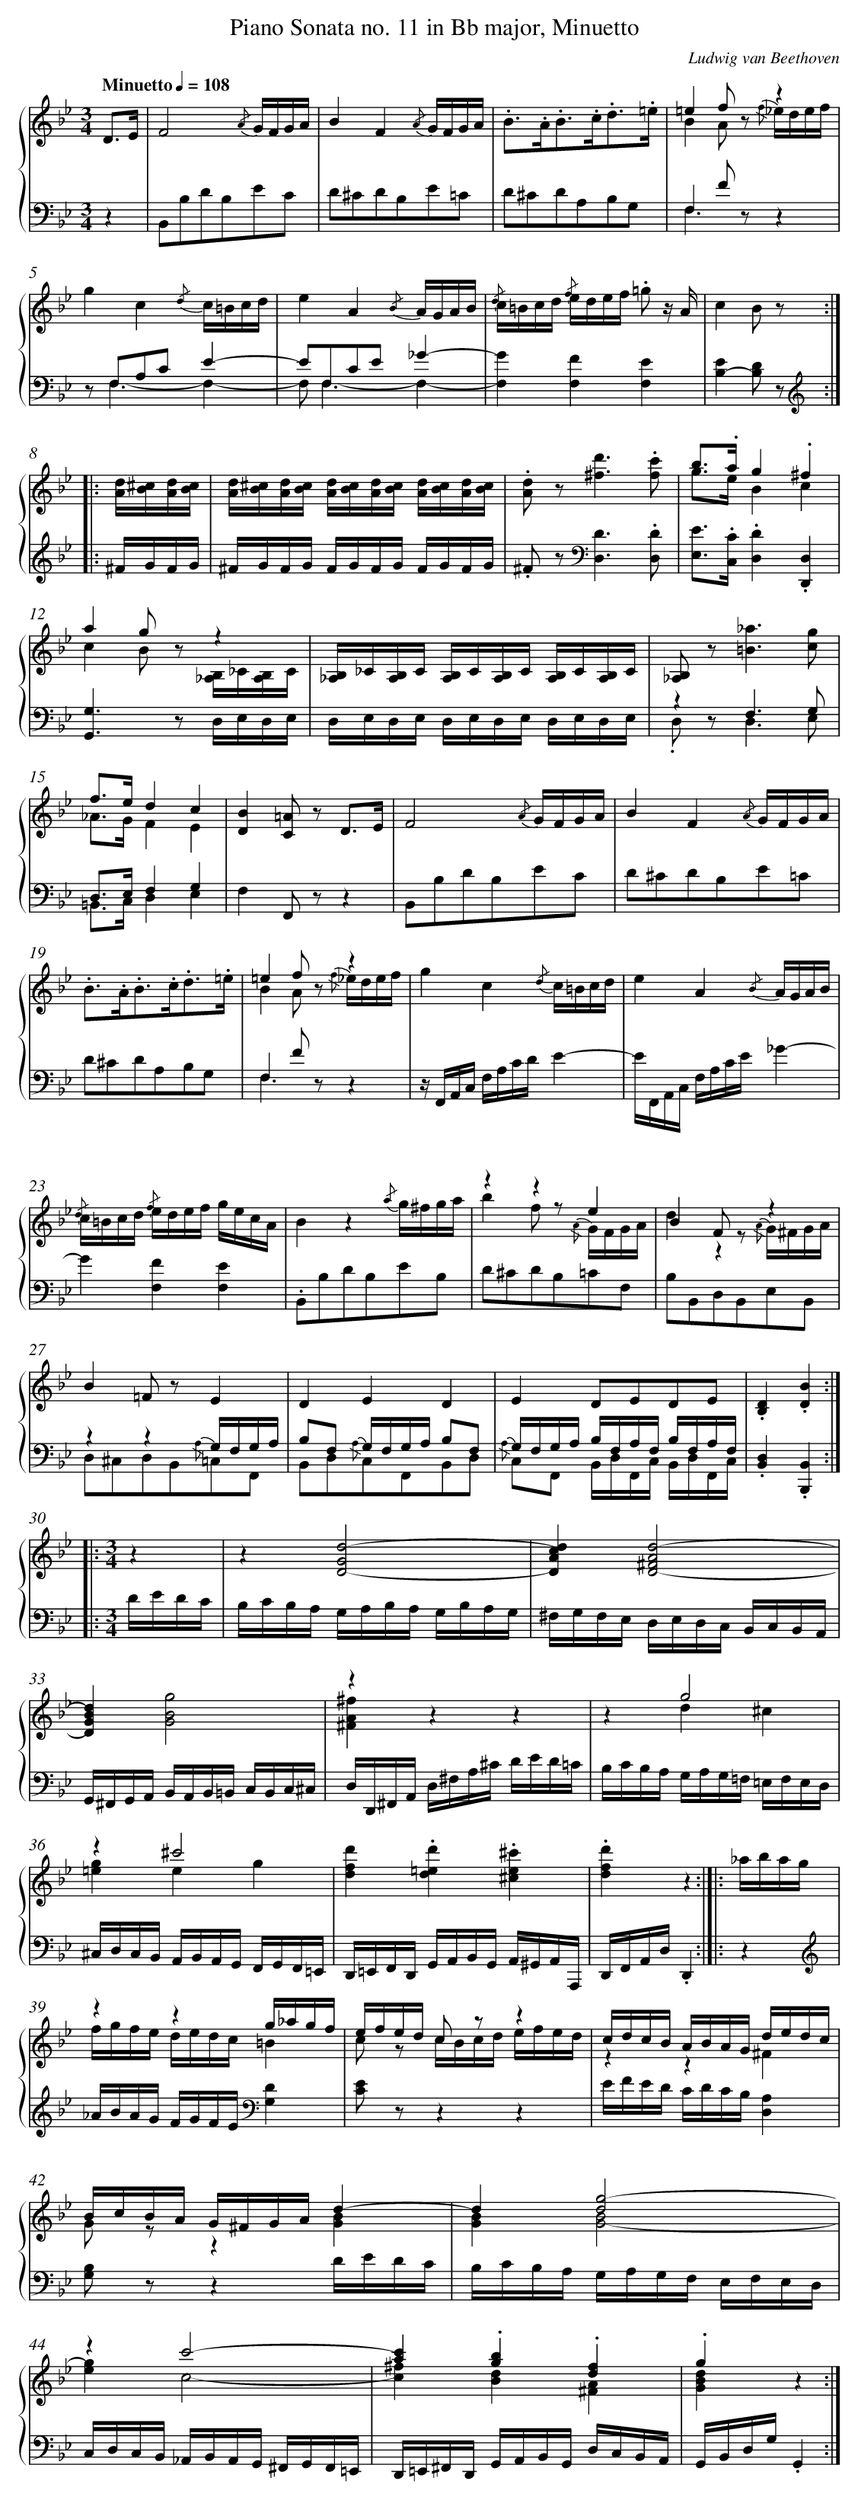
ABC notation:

X:1
T: Piano Sonata no. 11 in B\b major, Minuetto
C: Ludwig van Beethoven
L: 1/16
M: 3/4
Q: "Minuetto" 1/4=108
%%staves {1 2}
V: 1 clef=treble
V: 2 clef=bass
K: Bb
[V:1] D3E [I:setbarnb 1]|
[V:2] z4 |
[V:1] F8{/A} GFGA |
[V:2] B,,2B,2D2B,2E2C2 |
[V:1] B4F4{/A} GFGA |
[V:2] D2^C2D2B,2E2=C2 |
[V:1] .B2>.A2.B2>.c2.d3.=e |
[V:2] D2^C2D2A,2B,2G,2 |
[V:1] =e4f2 z2z4 & B4A2 z2 {/f} _edef |
[V:2] F,4F2 z2z4 & F,4>z4z4 |
[V:1] g4c4{/d} c=Bcd |
[V:2] z2 F,2A,2C2E4- & z4<F,4-F,4- |
[V:1] e4A4{/B} AGAB |
[V:2] E2F,2C2E2_G4- & F,4<F,4-F,4- |
[V:1] {/d} c=Bcd {/f} edef .=g2 z A |
[V:2] [F,4G4][F,4F4][F,4E4] |
[V:1] c4B2 z2 :|]|:
[V:2] [B,4-E4][B,2D2] z2 :|]|:
[V:1] [Ad][B^c][Ad][Bc] [I:setbarnb 9]|
[V:2] [K:clef=treble]^FGFG |
[V:1] [Ad][B^c][Ad][Bc] [Ad][Bc][Ad][Bc] [Ad][Bc][Ad][Bc] |
[V:2] ^FGFG FGFG FGFG |
[V:1] .[A2d2] z4<[^f4d'4].[f2c'2] |
[V:2] .^F2 z4<[K:clef=bass][D,4D4].[D,2D2] |
[V:1] b2>.a2g4.^f4 & g2>e2B4c4 |
[V:2] [E,2E2]>.[C,2C2].[D,4D4].[D,,4D,4] |
[V:1] a4g2 z2z4 & c4B2 z2 [_A,B,]_C[A,B,]C |
[V:2] [G,,4G,4]>z4 D,E,D,E, |
[V:1] [_A,B,]_C[A,B,]C [A,B,]C[A,B,]C [A,B,]C[A,B,]C |
[V:2] D,E,D,E, D,E,D,E, D,E,D,E, |
[V:1] [_A,2B,2] z4<[=B4_a4][c2g2] |
[V:2] z4F,6G,2 & .D,2 z4<D,4E,2 |
[V:1] f2>e2d4c4 & _A2>G2F4E4 |
[V:2] D,2>E,2F,4G,4 & =B,,2>C,2D,4E,4 |
[V:1] [D4B4][C2=A2] z2 D3E |
[V:2] F,4F,,2 z2z4 |
[V:1] F8{/A} GFGA |
[V:2] B,,2B,2D2B,2E2C2 |
[V:1] B4F4{/A} GFGA |
[V:2] D2^C2D2B,2E2=C2 |
[V:1] .B2>.A2.B2>.c2.d3.=e |
[V:2] D2^C2D2A,2B,2G,2 |
[V:1] =e4f2 z2z4 & B4A2 z2 {/f} _edef |
[V:2] F,4F2 z2z4 & F,4>z4z4 |
[V:1] g4c4{/d} c=Bcd |
[V:2] z F,,A,,C, F,A,CDE4- |
[V:1] e4A4{/B} AGAB |
[V:2] EF,,A,,C, F,A,CE_G4- |
[V:1] {/d} c=Bcd {/f} edef gecA |
[V:2] G4[F,4F4][F,4E4] |
[V:1] B4z4{/a} g^fga |
[V:2] .B,,2B,2D2B,2E2B,2 |
[V:1] z4z4e4 & b4f2 z2 {/A} GFGA |
[V:2] D2^C2D2B,2=C2F,2 |
[V:1] B4F2 z2z4 & d4z4{/A} G^FGA |
[V:2] B,2B,,2D,2B,,2E,2B,,2 |
[V:1] B4=F2 z2E4 |
[V:2] z4z4G,F,G,A, & D,2^C,2D,2B,,2{/A,}=C,2F,,2 |
[V:1] D4E4D4 |
[V:2] B,2F,2 G,F,G,A, B,2F,2 & B,,2D,2{/A,}C,2F,,2B,,2D,2 |
[V:1] E4D2E2D2E2 |
[V:2] G,F,G,A, B,F,A,F, B,F,A,F, & {/A,} C,2F,,2 B,,D,F,,C, B,,D,F,,C, |
[V:1] .[B,4D4].[D4B4] :|]|:
[V:2] .[B,,4D,4].[B,,,4B,,4] :|]|:
[V:1] [M:3/4]z4 [I:setbarnb 31]|
[V:2] [M:3/4]DEDC |
[V:1] z4[D8-G8d8-] |
[V:2] B,CB,A, G,A,B,A, G,B,A,G, |
[V:1] [D4A4c4d4][D8-^F8A8d8-] |
[V:2] ^F,G,F,E, D,E,D,C, B,,C,B,,A,, |
[V:1] [D4G4B4d4][G8B8g8] |
[V:2] G,,^F,,G,,A,, B,,A,,B,,=B,, C,B,,C,^C, |
[V:1] z4z4z4 & [^F4A4^f4]z4z4 |
[V:2] D,D,,^F,,A,, D,^F,A,^C DED=C |
[V:1] z4g8 & z4d4^c4 |
[V:2] B,CB,A, G,A,G,=F, =E,F,E,D, |
[V:1] z4^c'8 & [=e4g4]e4g4 |
[V:2] ^C,D,C,B,, A,,B,,A,,G,, F,,G,,F,,=E,, |
[V:1] [d4f4d'4].[d4=e4d'4].[^c4e4^c'4] |
[V:2] D,,=E,,F,,D,, G,,A,,B,,G,, A,,^G,,A,,A,,, |
[V:1] .[d4f4d'4]z4 :|]|:
[V:2] D,,F,,A,,D,.D,,4 :|]|:
[V:1] _abag [I:setbarnb 39]|
[V:2] z4[K:clef=treble] |
[V:1] z4z4g_agf & fgfe dedc=B4 |
[V:2] _ABAG FGFE[K:clef=bass][G,4D4] |
[V:1] efed c2 z2z4 & c2 z2 cBcd efed |
[V:2] [C2E2] z2z4z4 |
[V:1] cdcB ABAG dedc & z4z4^F4 |
[V:2] EFED CDCB,[D,4A,4] |
[V:1] BcBA G^FGAd4- & G2 z2z4[G4B4] |
[V:2] [G,2B,2] z2z4DEDC |
[V:1] d4[d8g8-] & [G4B4][G8-B8] |
[V:2] B,CB,A, G,A,G,F, E,F,E,D, |
[V:1] z4c'8- & [e4g4]c8- |
[V:2] C,D,C,B,, _A,,B,,A,,G,, ^F,,G,,F,,=E,, |
[V:1] [a4c'4].[g4b4].[d4f4] & [c4^f4][B4d4][^F4A4] |
[V:2] D,,=E,,^F,,D,, G,,A,,B,,G,, D,C,B,,A,, |
[V:1] .g4z4 & [G4B4d4]z4 :|]
[V:2] G,,B,,D,G,.G,,4 :|]
